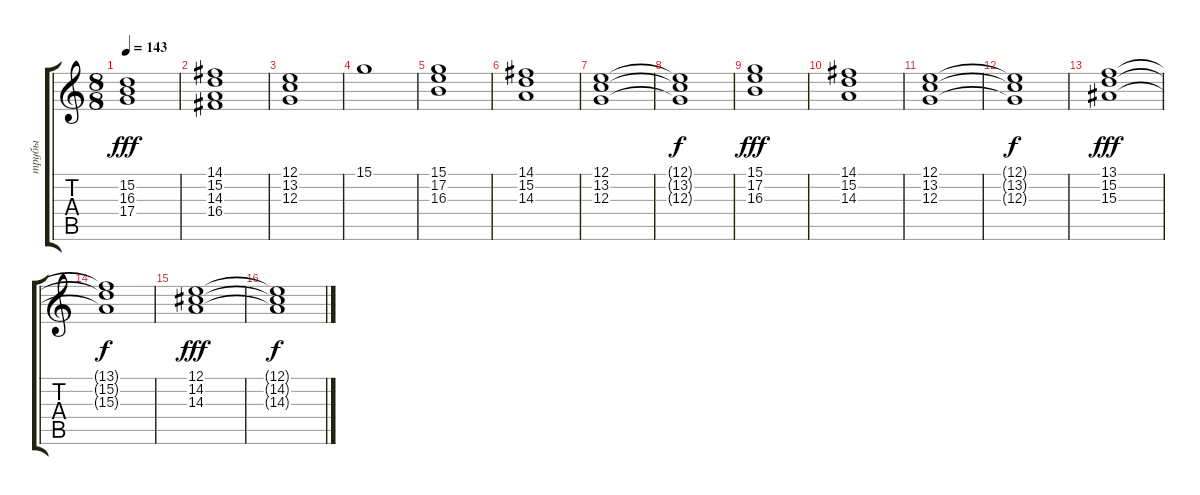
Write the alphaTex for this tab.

\track ("трубы" "трубы") {instrument synthbrass1}
\staff {score tabs}
\tuning (E4 B3 G3 D3 A2 E2) {hide}
\ts (8 8)
\tempo 143
\clef g2
\ks c
(15.2 16.3 17.4).1{dy fff} |
(14.1 15.2 14.3 16.4).1 |
(12.1 13.2 12.3).1 |
15.1.1 |
(15.1 17.2 16.3).1 |
(14.1 15.2 14.3).1 |
(12.1 13.2 12.3).1 |
(12.1{t} 13.2{t} 12.3{t}).1{dy f} |
(15.1 17.2 16.3).1{dy fff} |
(14.1 15.2 14.3).1 |
(12.1 13.2 12.3).1 |
(12.1{t} 13.2{t} 12.3{t}).1{dy f} |
(13.1 15.2 15.3).1{dy fff} |
(13.1{t} 15.2{t} 15.3{t}).1{dy f} |
(12.1 14.2 14.3).1{dy fff} |
(12.1{t} 14.2{t} 14.3{t}).1{dy f}
